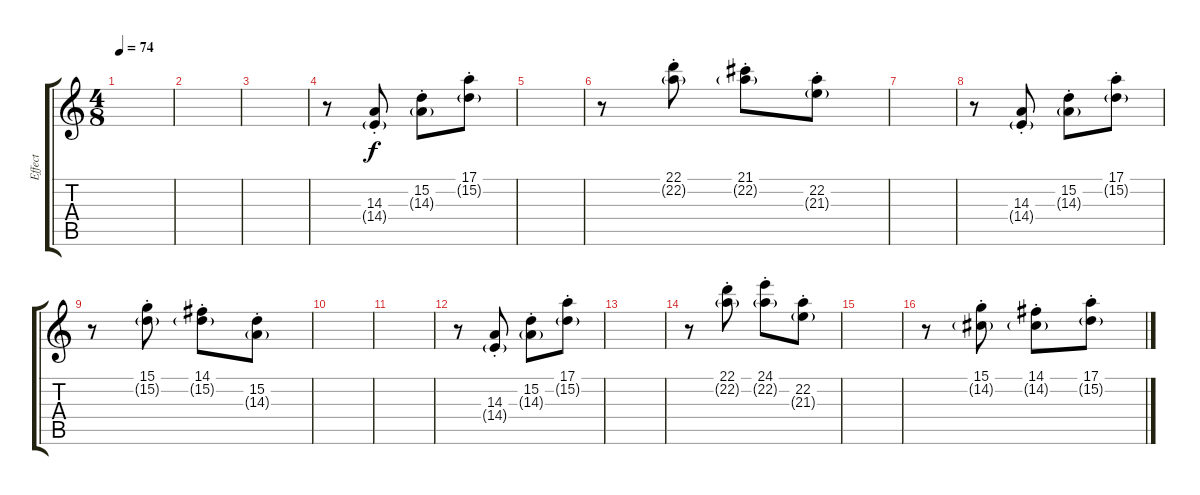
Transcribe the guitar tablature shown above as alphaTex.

\track ("Effect" "Effect") {instrument fx7echoes}
\staff {score tabs}
\tuning (E4 B3 G3 D3 A2 E2) {hide}
\ts (4 8)
\tempo 74
\clef g2
\ks c
|
|
|
r.8 (14.3{st} 14.4{g st}).8 (15.2{st} 14.3{g st}).8 (17.1{st} 15.2{g st}).8 |
|
r.8 (22.1{st} 22.2{g st}).8 (21.1{st} 22.2{g st}).8 (22.2{st} 21.3{g st}).8 |
|
r.8 (14.3{st} 14.4{g st}).8 (15.2{st} 14.3{g st}).8 (17.1{st} 15.2{g st}).8 |
r.8 (15.1{st} 15.2{g st}).8 (14.1{st} 15.2{g st}).8 (15.2{st} 14.3{g st}).8 |
|
|
r.8 (14.3{st} 14.4{g st}).8 (15.2{st} 14.3{g st}).8 (17.1{st} 15.2{g st}).8 |
|
r.8 (22.1{st} 22.2{g st}).8 (24.1{st} 22.2{g st}).8 (22.2{st} 21.3{g st}).8 |
|
r.8 (15.1{st} 14.2{g st}).8 (14.1{st} 14.2{g st}).8 (17.1{st} 15.2{g st}).8
